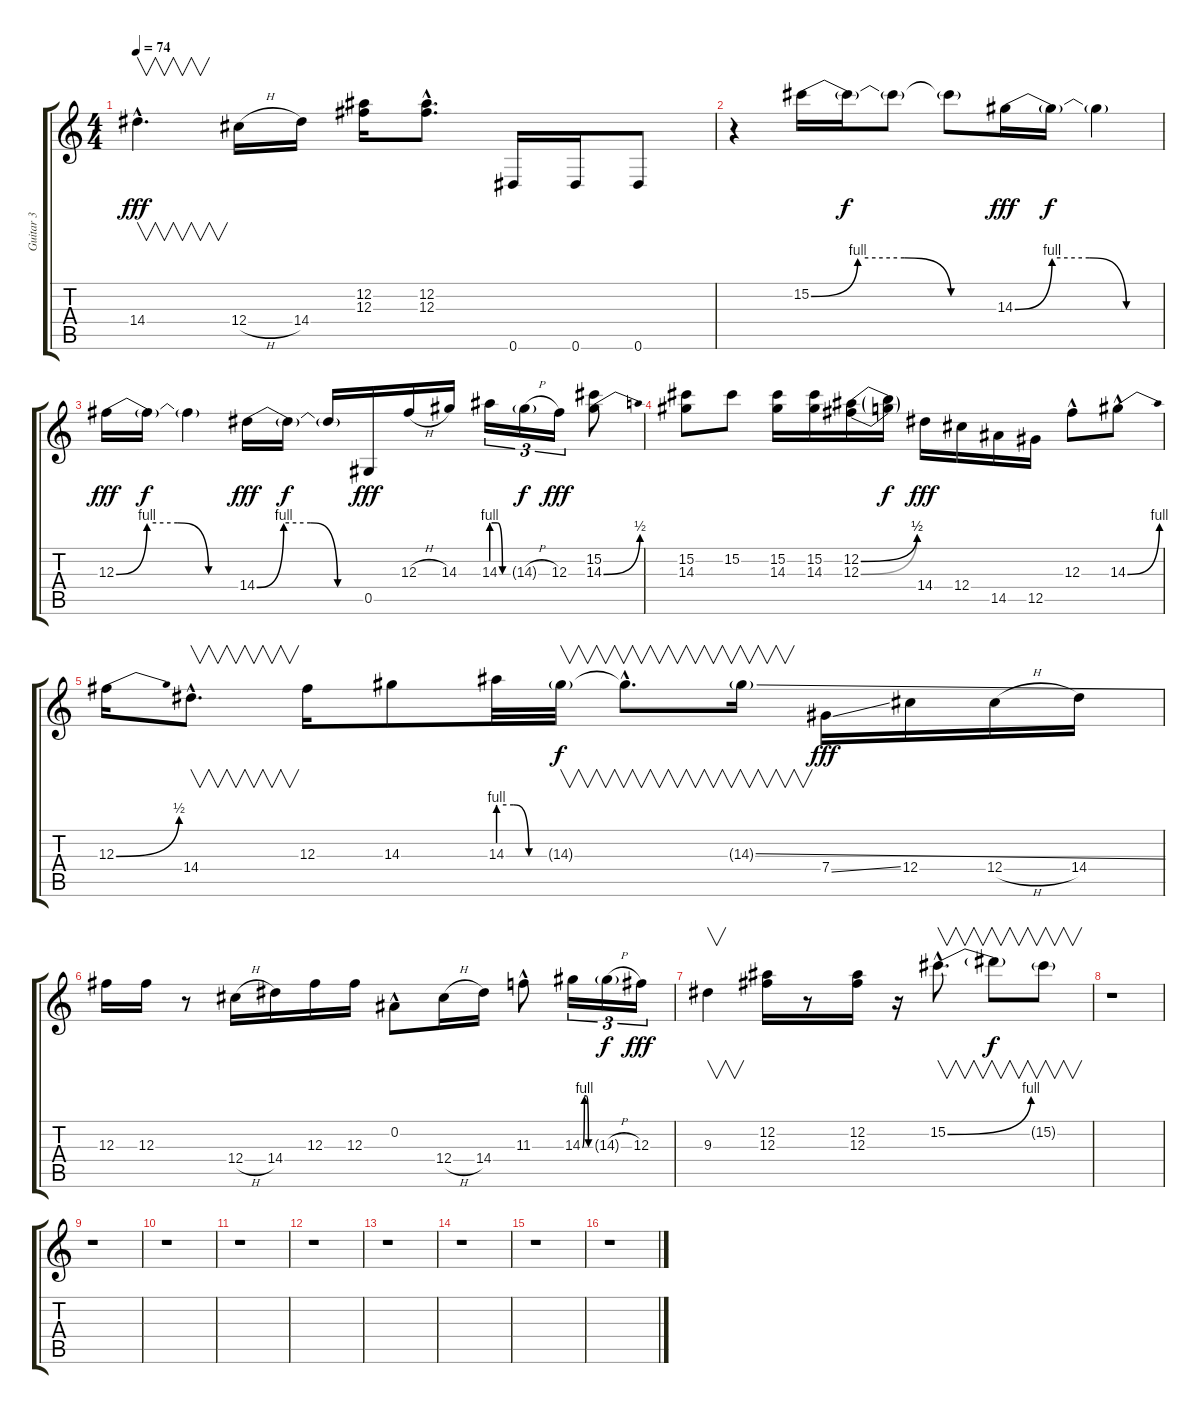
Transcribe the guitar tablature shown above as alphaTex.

\track ("Guitar 3" "Guitar 3") {instrument overdrivenguitar}
\staff {score tabs}
\tuning (Eb4 Bb3 Gb3 Db3 Ab2 Eb2) {hide}
\ts (4 4)
\tempo 74
\clef g2
\ks c
14.4{hac}.4{v d dy fff} 12.4{h}.16 14.4.16 (12.2 12.3).16 (12.2{hac} 12.3{hac}).8{d} 0.6.16 0.6.16 0.6.8 |
r.4 15.2{be (custom 0 0 15 4 30 4 45 0 60 0)}.16 15.2{t}.16{dy f} 15.2{t}.8 15.2{t}.8 14.3{be (custom 0 0 15 4 30 4 45 0 60 0)}.16{dy fff} 14.3{t}.16{dy f} 14.3{t}.4 |
12.3{be (custom 0 0 15 4 30 4 45 0 60 0)}.16{dy fff} 12.3{t}.16{dy f} 12.3{t}.4 14.4{be (custom 0 0 15 4 30 4 45 0 60 0)}.16{dy fff} 14.4{t}.16{dy f} 14.4{t}.16 0.5.16{dy fff} 12.3{h}.16 14.3.16 14.3{be (custom 0 4 20 4 40 0 60 0)}.16{tu (3 2)} 14.3{h g}.16{tu (3 2) dy f} 12.3.16{tu (3 2) dy fff} (15.2 14.3{be (bend 0 0 60 2)}).8 |
(15.2 14.3).8 15.2.8 (15.2 14.3).16 (15.2 14.3).16 (12.2{be (bend 0 0 60 2)} 12.3{be (bend 0 0 60 2)}).16 (12.2{t} 12.3{t}).16{dy f} 14.4.16{dy fff} 12.4.16 14.5.16 12.5.16 12.3{hac}.8 14.3{be (bend 0 0 60 4) hac}.8 |
12.3{be (bend 0 0 60 2)}.16 14.4{hac}.8{v d} 12.3.16 14.3.8 14.3{be (custom 0 4 20 4 40 0 60 0)}.32 14.3{g}.32{v dy f} 14.3{hac t}.8{v d} 14.3{ss g}.16{v} 7.4{ss}.16{dy fff} 12.4.16 12.4{h}.16 14.4.16 |
12.3.16 12.3.16 r.8 12.4{h}.16 14.4.16 12.3.16 12.3.16 0.2{hac}.8 12.4{h}.16 14.4.16 11.3{hac}.8 14.3{be (custom 0 0 15 4 30 4 45 0 60 0)}.16{tu (3 2)} 14.3{h g}.16{tu (3 2) dy f} 12.3.16{tu (3 2) dy fff} |
9.3.4{v} (12.2 12.3).16 r.8 (12.2 12.3).16 r.16 15.2{be (bend 0 0 60 4) hac}.8{v d} 15.2{t}.8{v dy f} 15.2{g}.8{v} |
r.1 |
r.1 |
r.1 |
r.1 |
r.1 |
r.1 |
r.1 |
r.1 |
r.1
